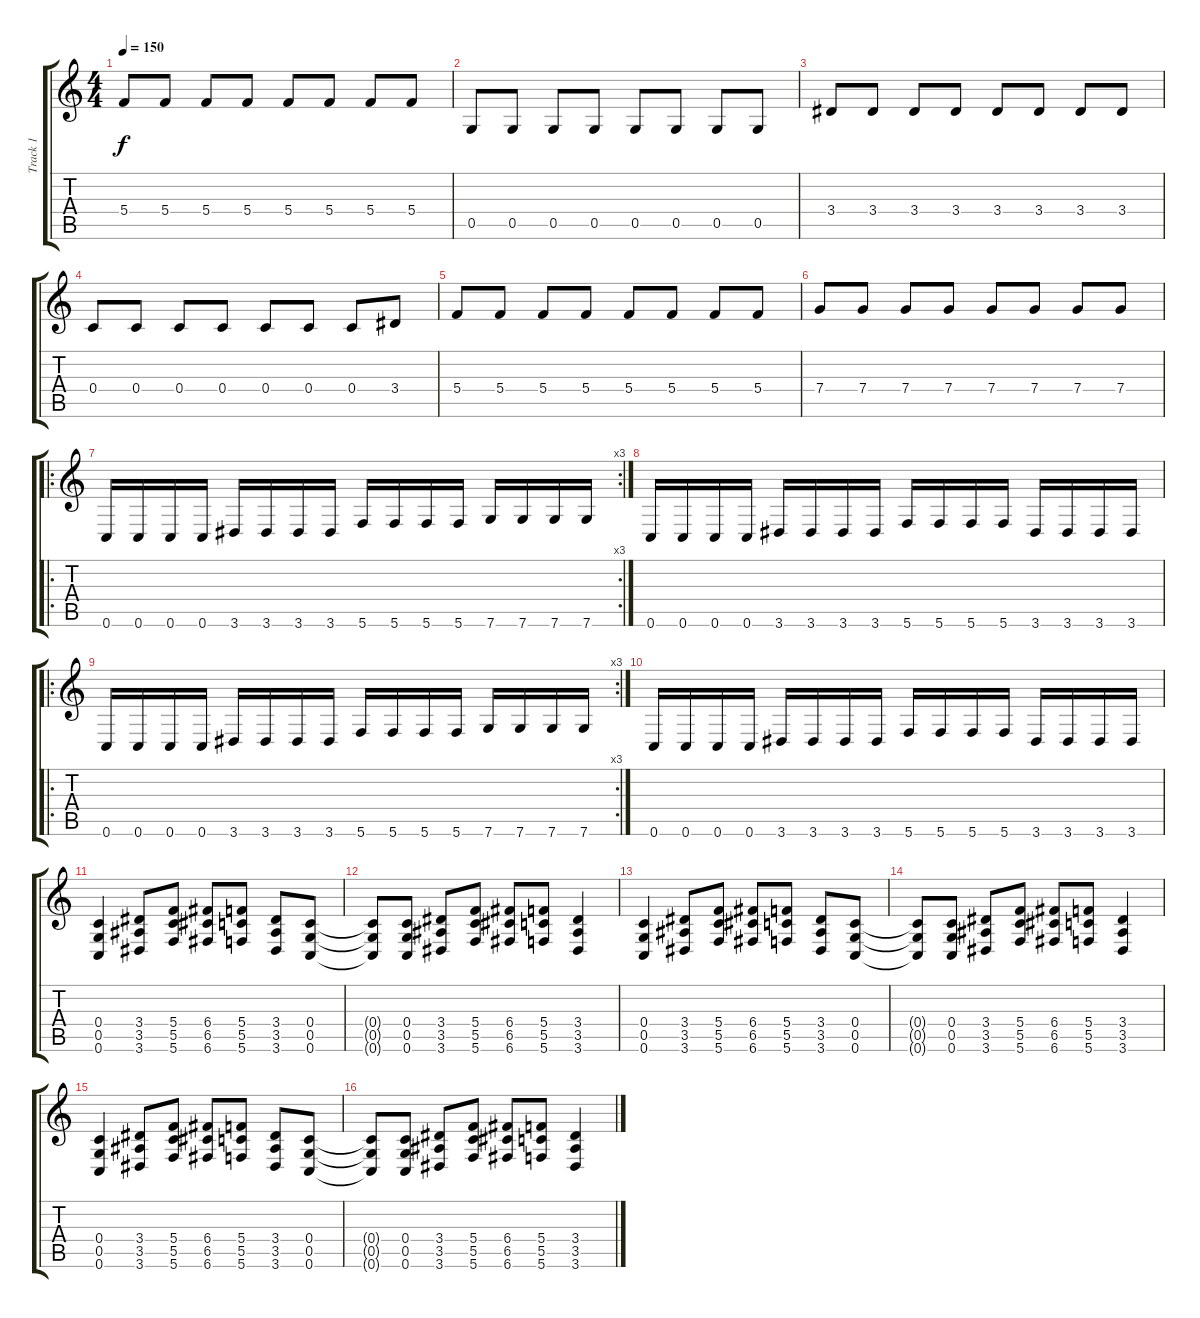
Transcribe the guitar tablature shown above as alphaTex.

\track ("Track 1" "Track 1") {instrument distortionguitar}
\staff {score tabs}
\tuning (D4 A3 F3 C3 G2 C2) {hide}
\ts (4 4)
\tempo 150
\clef g2
\ks c
5.4.8{dy f} 5.4.8 5.4.8 5.4.8 5.4.8 5.4.8 5.4.8 5.4.8 |
0.5.8 0.5.8 0.5.8 0.5.8 0.5.8 0.5.8 0.5.8 0.5.8 |
3.4.8 3.4.8 3.4.8 3.4.8 3.4.8 3.4.8 3.4.8 3.4.8 |
0.4.8 0.4.8 0.4.8 0.4.8 0.4.8 0.4.8 0.4.8 3.4.8 |
5.4.8 5.4.8 5.4.8 5.4.8 5.4.8 5.4.8 5.4.8 5.4.8 |
7.4.8 7.4.8 7.4.8 7.4.8 7.4.8 7.4.8 7.4.8 7.4.8 |
\ro
\rc 3
0.6.16 0.6.16 0.6.16 0.6.16 3.6.16 3.6.16 3.6.16 3.6.16 5.6.16 5.6.16 5.6.16 5.6.16 7.6.16 7.6.16 7.6.16 7.6.16 |
0.6.16 0.6.16 0.6.16 0.6.16 3.6.16 3.6.16 3.6.16 3.6.16 5.6.16 5.6.16 5.6.16 5.6.16 3.6.16 3.6.16 3.6.16 3.6.16 |
\ro
\rc 3
0.6.16 0.6.16 0.6.16 0.6.16 3.6.16 3.6.16 3.6.16 3.6.16 5.6.16 5.6.16 5.6.16 5.6.16 7.6.16 7.6.16 7.6.16 7.6.16 |
0.6.16 0.6.16 0.6.16 0.6.16 3.6.16 3.6.16 3.6.16 3.6.16 5.6.16 5.6.16 5.6.16 5.6.16 3.6.16 3.6.16 3.6.16 3.6.16 |
(0.4 0.5 0.6).4 (3.4 3.5 3.6).8 (5.4 5.5 5.6).8 (6.4 6.5 6.6).8 (5.4 5.5 5.6).8 (3.4 3.5 3.6).8 (0.4 0.5 0.6).8 |
(0.4{t} 0.5{t} 0.6{t}).8 (0.4 0.5 0.6).8 (3.4 3.5 3.6).8 (5.4 5.5 5.6).8 (6.4 6.5 6.6).8 (5.4 5.5 5.6).8 (3.4 3.5 3.6).4 |
(0.4 0.5 0.6).4 (3.4 3.5 3.6).8 (5.4 5.5 5.6).8 (6.4 6.5 6.6).8 (5.4 5.5 5.6).8 (3.4 3.5 3.6).8 (0.4 0.5 0.6).8 |
(0.4{t} 0.5{t} 0.6{t}).8 (0.4 0.5 0.6).8 (3.4 3.5 3.6).8 (5.4 5.5 5.6).8 (6.4 6.5 6.6).8 (5.4 5.5 5.6).8 (3.4 3.5 3.6).4 |
(0.4 0.5 0.6).4 (3.4 3.5 3.6).8 (5.4 5.5 5.6).8 (6.4 6.5 6.6).8 (5.4 5.5 5.6).8 (3.4 3.5 3.6).8 (0.4 0.5 0.6).8 |
(0.4{t} 0.5{t} 0.6{t}).8 (0.4 0.5 0.6).8 (3.4 3.5 3.6).8 (5.4 5.5 5.6).8 (6.4 6.5 6.6).8 (5.4 5.5 5.6).8 (3.4 3.5 3.6).4
